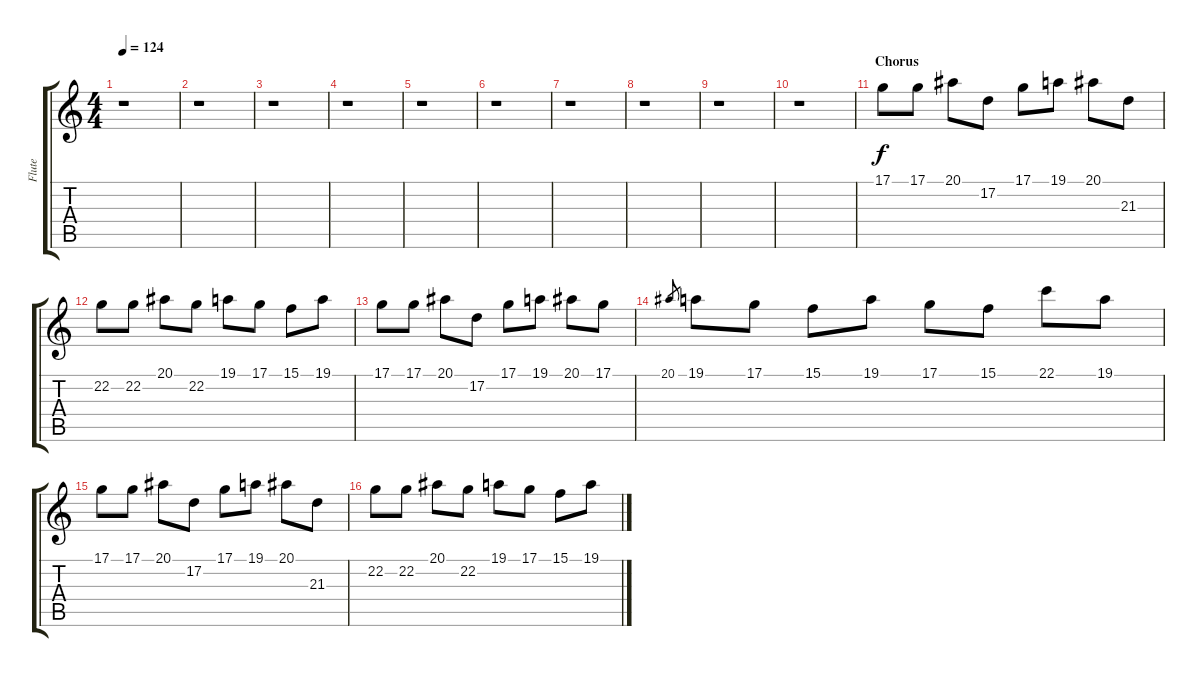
\track ("Flute" "Flute") {instrument flute}
\staff {score tabs}
\tuning (D4 A3 F3 C3 G2 D2) {hide}
\ts (4 4)
\tempo 124
\clef g2
\ks c
r.1{dy f} |
r.1 |
r.1 |
r.1 |
r.1 |
r.1 |
r.1 |
r.1 |
r.1 |
r.1 |
\section ("" "Chorus")
17.1.8 17.1.8 20.1.8 17.2.8 17.1.8 19.1.8 20.1.8 21.3.8 |
22.2.8 22.2.8 20.1.8 22.2.8 19.1.8 17.1.8 15.1.8 19.1.8 |
17.1.8 17.1.8 20.1.8 17.2.8 17.1.8 19.1.8 20.1.8 17.1.8 |
20.1.8{gr} 19.1.8 17.1.8 15.1.8 19.1.8 17.1.8 15.1.8 22.1.8 19.1.8 |
17.1.8 17.1.8 20.1.8 17.2.8 17.1.8 19.1.8 20.1.8 21.3.8 |
22.2.8 22.2.8 20.1.8 22.2.8 19.1.8 17.1.8 15.1.8 19.1.8
